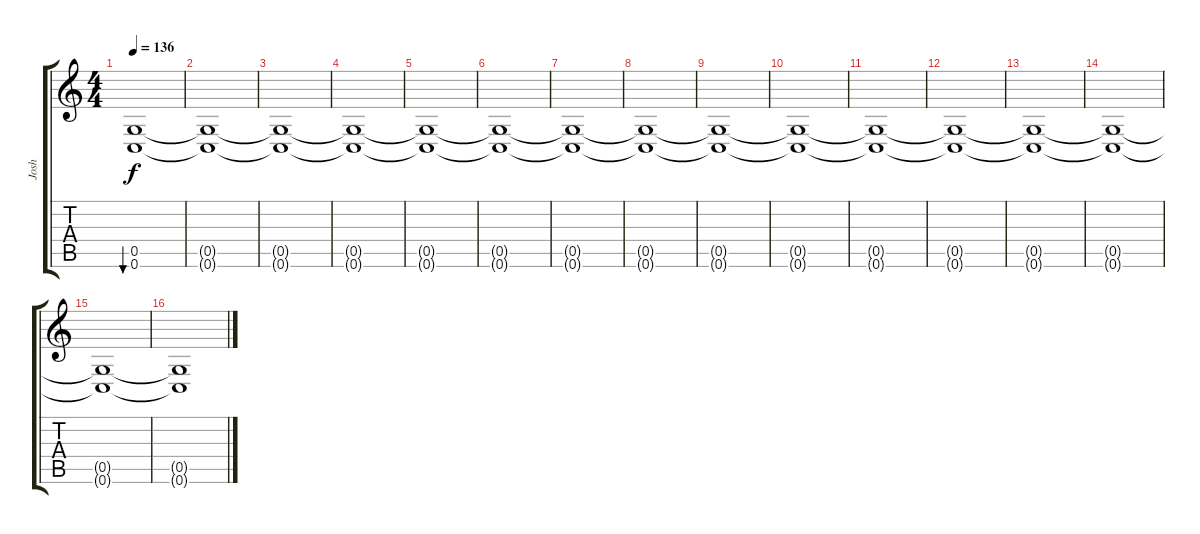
\track ("Josh" "Josh") {instrument distortionguitar}
\staff {score tabs}
\tuning (D4 A3 F3 C3 G2 C2) {hide}
\ts (4 4)
\tempo 136
\clef g2
\ks c
(0.5 0.6).1{bu 120 dy f volume 14 instrument distortionguitar} |
(0.5{t} 0.6{t}).1 |
(0.5{t} 0.6{t}).1 |
(0.5{t} 0.6{t}).1 |
(0.5{t} 0.6{t}).1 |
(0.5{t} 0.6{t}).1 |
(0.5{t} 0.6{t}).1 |
(0.5{t} 0.6{t}).1{volume 12} |
(0.5{t} 0.6{t}).1 |
(0.5{t} 0.6{t}).1 |
(0.5{t} 0.6{t}).1 |
(0.5{t} 0.6{t}).1 |
(0.5{t} 0.6{t}).1{volume 12} |
(0.5{t} 0.6{t}).1 |
(0.5{t} 0.6{t}).1 |
(0.5{t} 0.6{t}).1
